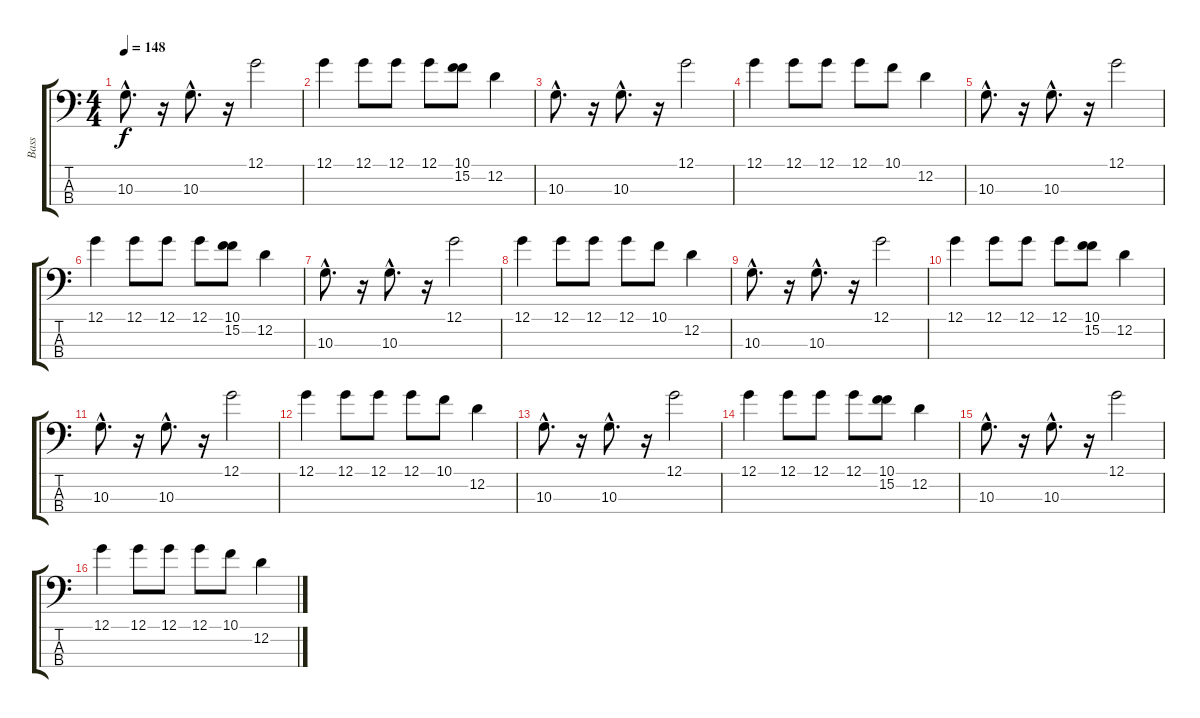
\track ("Bass" "Bass") {instrument fretlessbass}
\staff {score tabs}
\tuning (G2 D2 A1 E1) {hide}
\ts (4 4)
\tempo 148
\clef f4
\ks c
10.3{hac}.8{d dy f} r.16 10.3{hac}.8{d} r.16 12.1.2 |
12.1.4 12.1.8 12.1.8 12.1.8 (10.1 15.2).8 12.2.4 |
10.3{hac}.8{d} r.16 10.3{hac}.8{d} r.16 12.1.2 |
12.1.4 12.1.8 12.1.8 12.1.8 10.1.8 12.2.4 |
10.3{hac}.8{d} r.16 10.3{hac}.8{d} r.16 12.1.2 |
12.1.4 12.1.8 12.1.8 12.1.8 (10.1 15.2).8 12.2.4 |
10.3{hac}.8{d} r.16 10.3{hac}.8{d} r.16 12.1.2 |
12.1.4 12.1.8 12.1.8 12.1.8 10.1.8 12.2.4 |
10.3{hac}.8{d} r.16 10.3{hac}.8{d} r.16 12.1.2 |
12.1.4 12.1.8 12.1.8 12.1.8 (10.1 15.2).8 12.2.4 |
10.3{hac}.8{d} r.16 10.3{hac}.8{d} r.16 12.1.2 |
12.1.4 12.1.8 12.1.8 12.1.8 10.1.8 12.2.4 |
10.3{hac}.8{d} r.16 10.3{hac}.8{d} r.16 12.1.2 |
12.1.4 12.1.8 12.1.8 12.1.8 (10.1 15.2).8 12.2.4 |
10.3{hac}.8{d} r.16 10.3{hac}.8{d} r.16 12.1.2 |
12.1.4 12.1.8 12.1.8 12.1.8 10.1.8 12.2.4
